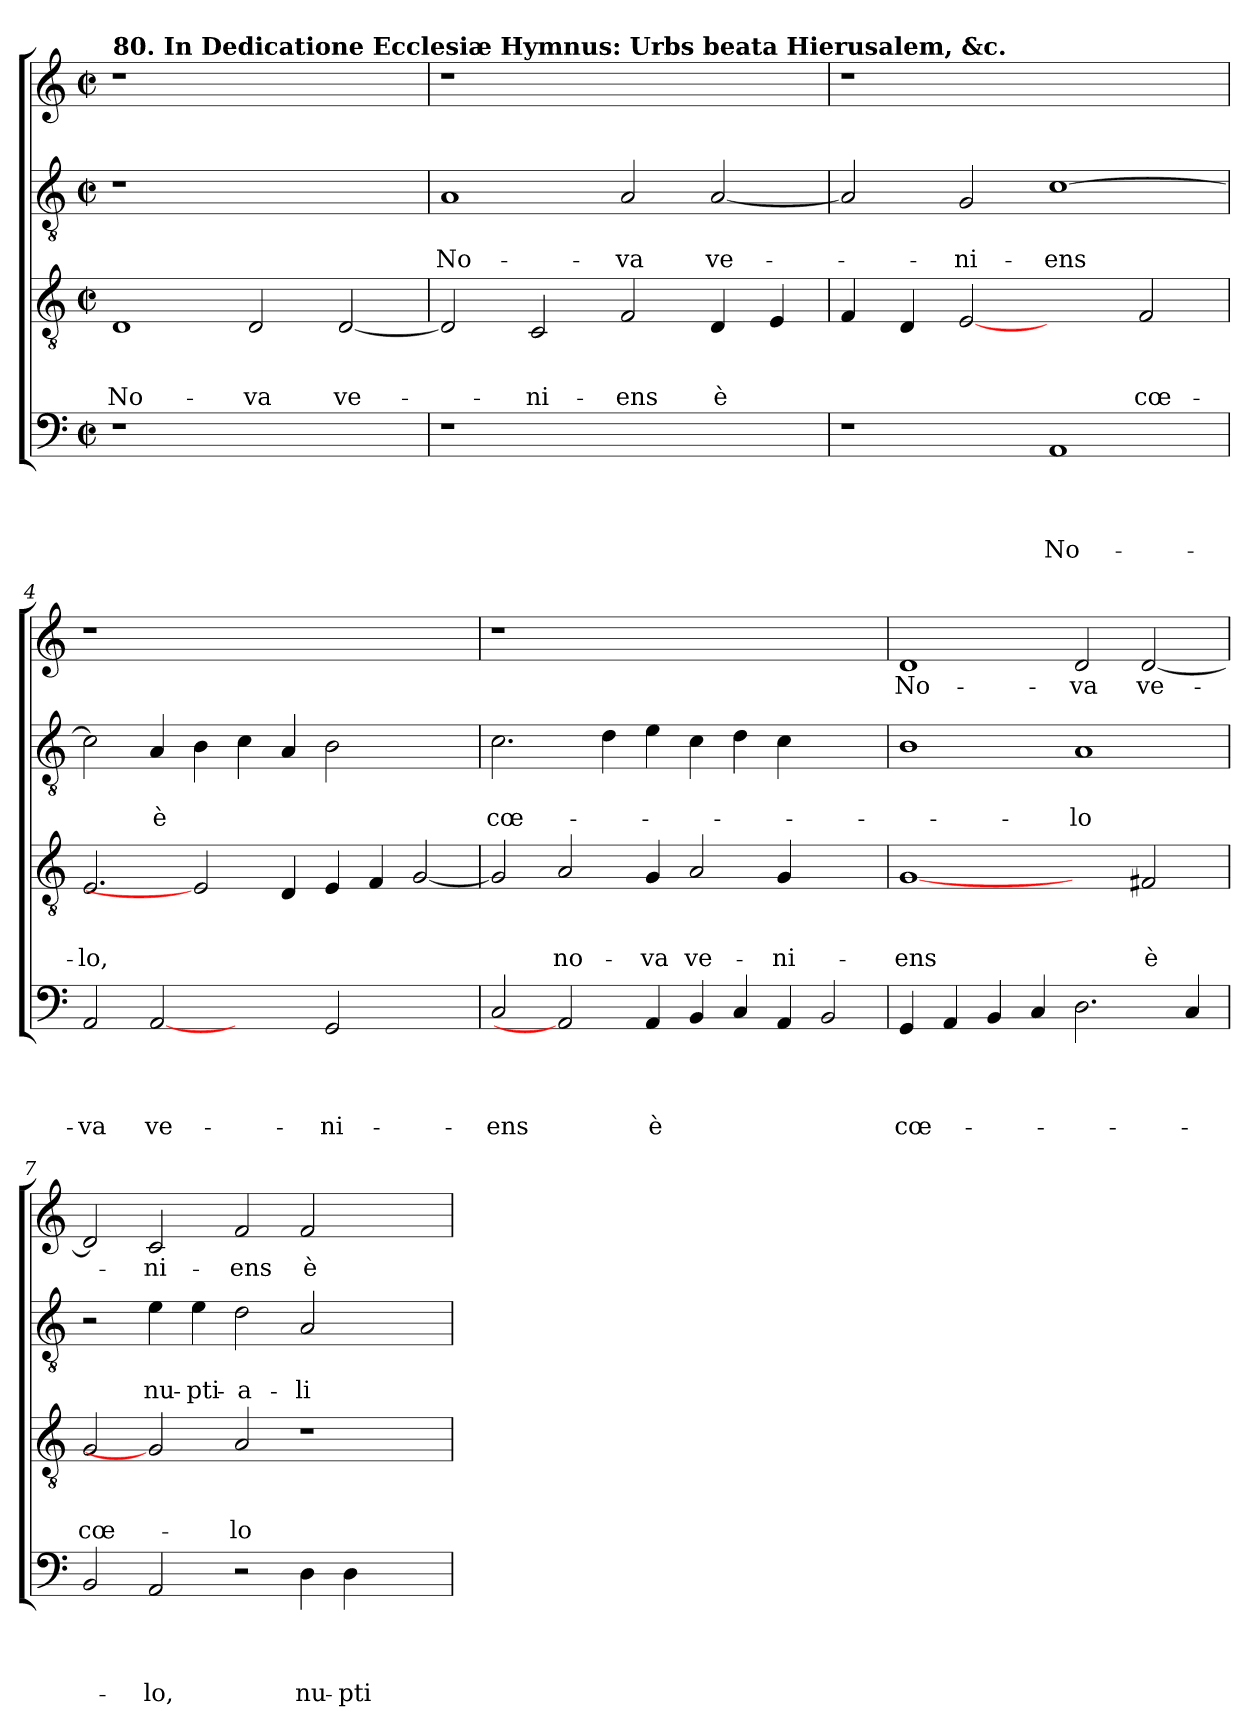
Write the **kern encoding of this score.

**kern	**text	**text	**text	**text	**kern	**text	**text	**text	**kern	**text	**text	**kern	**text
*part4	*part4	*part4	*part4	*part4	*part3	*part3	*part3	*part3	*part2	*part2	*part2	*part1	*part1
*staff4	*staff4	*staff4	*staff4	*staff4	*staff3	*staff3	*staff3	*staff3	*staff2	*staff2	*staff2	*staff1	*staff1
*clefF4	*	*	*	*	*clefGv2	*	*	*	*clefGv2	*	*	*clefG2	*
*k[]	*	*	*	*	*k[]	*	*	*	*k[]	*	*	*k[]	*
*C:	*	*	*	*	*C:	*	*	*	*C:	*	*	*C:	*
*M2/2	*	*	*	*	*M2/2	*	*	*	*M2/2	*	*	*M2/2	*
*met(c|)	*	*	*	*	*met(c|)	*	*	*	*met(c|)	*	*	*met(c|)	*
=1	=1	=1	=1	=1	=1	=1	=1	=1	=1	=1	=1	=1	=1
!	!	!	!	!	!	!	!	!	!	!	!	!LO:TX:a:B:t=80. In Dedicatione Ecclesiæ Hymnus&colon; Urbs beata Hierusalem, &c.	!
!	!	!	!	!	!	!	!	!LO:LY:b	!	!	!	!	!
1r	.	.	.	.	1D	.	.	No-	1r	.	.	1r	.
!	!	!	!	!	!	!	!	!LO:LY:b	!	!	!	!	!
1ryy	.	.	.	.	2D/	.	.	-va	1ryy	.	.	1ryy	.
!	!	!	!	!	!	!	!	!LO:LY:b	!	!	!	!	!
.	.	.	.	.	[2D/	.	.	ve-	.	.	.	.	.
=2	=2	=2	=2	=2	=2	=2	=2	=2	=2	=2	=2	=2	=2
!	!	!	!	!	!	!	!	!	!	!	!LO:LY:b	!	!
1r	.	.	.	.	2D/]	.	.	.	1A	.	No-	1r	.
!	!	!	!	!	!	!	!	!LO:LY:b	!	!	!	!	!
.	.	.	.	.	2C/	.	.	-ni-	.	.	.	.	.
!	!	!	!	!	!	!	!	!LO:LY:b	!	!	!LO:LY:b	!	!
1ryy	.	.	.	.	2F/	.	.	-ens	2A/	.	-va	1ryy	.
!	!	!	!	!	!	!	!	!LO:LY:b	!	!	!LO:LY:b	!	!
.	.	.	.	.	4D/	.	.	è	[2A/	.	ve-	.	.
.	.	.	.	.	4E/	.	.	.	.	.	.	.	.
=3	=3	=3	=3	=3	=3	=3	=3	=3	=3	=3	=3	=3	=3
1r	.	.	.	.	4F/	.	.	.	2A/]	.	.	1r	.
.	.	.	.	.	4D/	.	.	.	.	.	.	.	.
!	!	!	!	!	!	!	!	!	!	!	!LO:LY:b	!	!
.	.	.	.	.	[2E	.	.	.	2G/	.	-ni-	.	.
!	!	!	!	!LO:LY:b	!	!	!	!	!	!	!LO:LY:b	!	!
1AA	.	.	.	No-	2ryy	.	.	.	[1c	.	-ens	1ryy	.
!	!	!	!	!	!	!	!	!LO:LY:b	!	!	!	!	!
.	.	.	.	.	2F/	.	.	cœ-	.	.	.	.	.
=4	=4	=4	=4	=4	=4	=4	=4	=4	=4	=4	=4	=4	=4
!	!	!	!	!LO:LY:b	!	!	!	!LO:LY:b	!	!	!	!	!
2AA/	.	.	.	-va	2.E/	.	.	-lo,	2c\]	.	.	1r	.
!	!	!	!	!LO:LY:b	!	!	!	!	!	!	!LO:LY:b	!	!
[2AA	.	.	.	ve-	.	.	.	.	4A/	.	è	.	.
.	.	.	.	.	2E]	.	.	.	4B\	.	.	.	.
2ryy	.	.	.	.	.	.	.	.	4c\	.	.	1.ryy	.
.	.	.	.	.	4D/	.	.	.	4A/	.	.	.	.
!	!	!	!	!LO:LY:b	!	!	!	!	!	!	!	!	!
2GG/	.	.	.	-ni-	4E/	.	.	.	2B\	.	.	.	.
.	.	.	.	.	4F/	.	.	.	.	.	.	.	.
2ryy	.	.	.	.	[2G/	.	.	.	2ryy	.	.	.	.
=5	=5	=5	=5	=5	=5	=5	=5	=5	=5	=5	=5	=5	=5
!	!	!	!	!LO:LY:b	!	!	!	!	!	!	!LO:LY:b	!	!
2C/	.	.	.	-ens	2G/]	.	.	.	2.c\	.	cœ-	1r	.
!	!	!	!	!	!	!	!	!LO:LY:b	!	!	!	!	!
2AA]	.	.	.	.	2A/	.	.	no-	.	.	.	.	.
.	.	.	.	.	.	.	.	.	4d\	.	.	.	.
!	!	!	!	!LO:LY:b	!	!	!	!LO:LY:b	!	!	!	!	!
4AA/	.	.	.	è	4G/	.	.	-va	4e\	.	.	1.ryy	.
!	!	!	!	!	!	!	!	!LO:LY:b	!	!	!	!	!
4BB/	.	.	.	.	2A/	.	.	ve-	4c\	.	.	.	.
4C/	.	.	.	.	.	.	.	.	4d\	.	.	.	.
!	!	!	!	!	!	!	!	!LO:LY:b	!	!	!	!	!
4AA/	.	.	.	.	4G/	.	.	-ni-	4c\	.	.	.	.
2BB/	.	.	.	.	2ryy	.	.	.	2ryy	.	.	.	.
!!LO:LB:g=z
=6	=6	=6	=6	=6	=6	=6	=6	=6	=6	=6	=6	=6	=6
!	!	!	!	!LO:LY:b	!	!	!	!LO:LY:b	!	!	!	!	!LO:LY:b
4GG/	.	.	.	cœ-	[1G	.	.	-ens	1B	.	.	1d	No-
4AA/	.	.	.	.	.	.	.	.	.	.	.	.	.
4BB/	.	.	.	.	.	.	.	.	.	.	.	.	.
4C/	.	.	.	.	.	.	.	.	.	.	.	.	.
!	!	!	!	!	!	!	!	!	!	!	!LO:LY:b	!	!LO:LY:b
2.D\	.	.	.	.	2ryy	.	.	.	1A	.	-lo	2d/	-va
!	!	!	!	!	!	!	!	!LO:LY:b	!	!	!	!	!LO:LY:b
.	.	.	.	.	2F#X/	.	.	è	.	.	.	[2d/	ve-
4C/	.	.	.	.	.	.	.	.	.	.	.	.	.
=7	=7	=7	=7	=7	=7	=7	=7	=7	=7	=7	=7	=7	=7
!	!	!	!	!	!	!	!	!LO:LY:b	!	!	!	!	!
2BB/	.	.	.	.	2G/	.	.	cœ-	2r	.	.	2d/]	.
!	!	!	!	!LO:LY:b	!	!	!	!	!	!	!LO:LY:b	!	!LO:LY:b
2AA/	.	.	.	-lo,	2G]	.	.	.	4e\	.	nu-	2c/	-ni-
!	!	!	!	!	!	!	!	!	!	!	!LO:LY:b	!	!
.	.	.	.	.	.	.	.	.	4e\	.	-pti-	.	.
!	!	!	!	!	!	!	!	!LO:LY:b	!	!	!LO:LY:b	!	!LO:LY:b
2r	.	.	.	.	2A/	.	.	-lo	2d\	.	-a-	2f/	-ens
!	!	!	!	!LO:LY:b	!	!	!	!	!	!	!LO:LY:b	!	!LO:LY:b
4D\	.	.	.	nu-	1r	.	.	.	2A/	.	-li	2f/	è
!	!	!	!	!LO:LY:b	!	!	!	!	!	!	!	!	!
4D\	.	.	.	-pti-	.	.	.	.	.	.	.	.	.
2ryy	.	.	.	.	.	.	.	.	2ryy	.	.	2ryy	.
=	=	=	=	=	=	=	=	=	=	=	=	=	=
*-	*-	*-	*-	*-	*-	*-	*-	*-	*-	*-	*-	*-	*-
